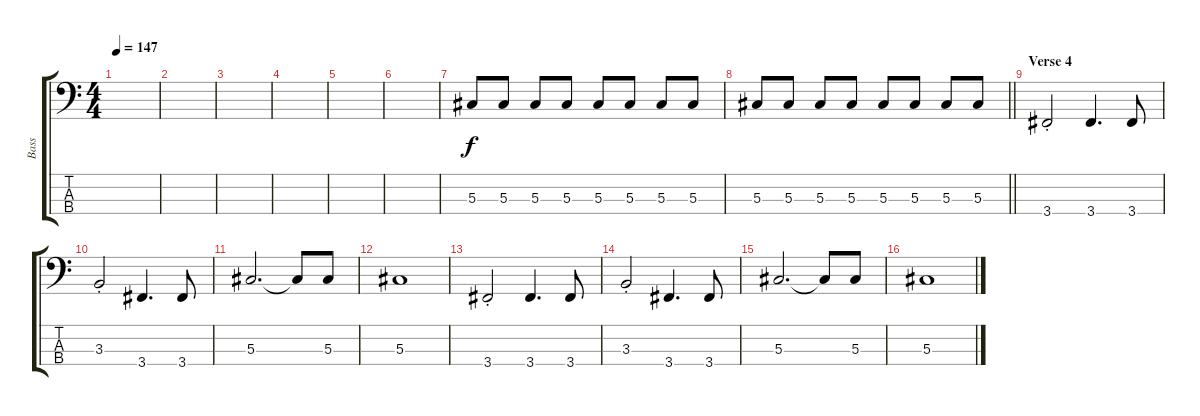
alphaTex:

\track ("Bass" "Bass") {instrument electricbassfinger}
\staff {score tabs}
\tuning (Gb2 Db2 Ab1 Eb1) {hide}
\ts (4 4)
\tempo 147
\clef f4
\ks c
|
|
|
|
|
|
5.3.8 5.3.8 5.3.8 5.3.8 5.3.8 5.3.8 5.3.8 5.3.8 |
\barLineRight lightlight
5.3.8 5.3.8 5.3.8 5.3.8 5.3.8 5.3.8 5.3.8 5.3.8 |
\section ("" "Verse 4")
3.4{st}.2 3.4.4{d} 3.4.8 |
3.3{st}.2 3.4.4{d} 3.4.8 |
5.3.2{d} 5.3{t}.8 5.3.8 |
5.3.1 |
3.4{st}.2 3.4.4{d} 3.4.8 |
3.3{st}.2 3.4.4{d} 3.4.8 |
5.3.2{d} 5.3{t}.8 5.3.8 |
5.3.1
